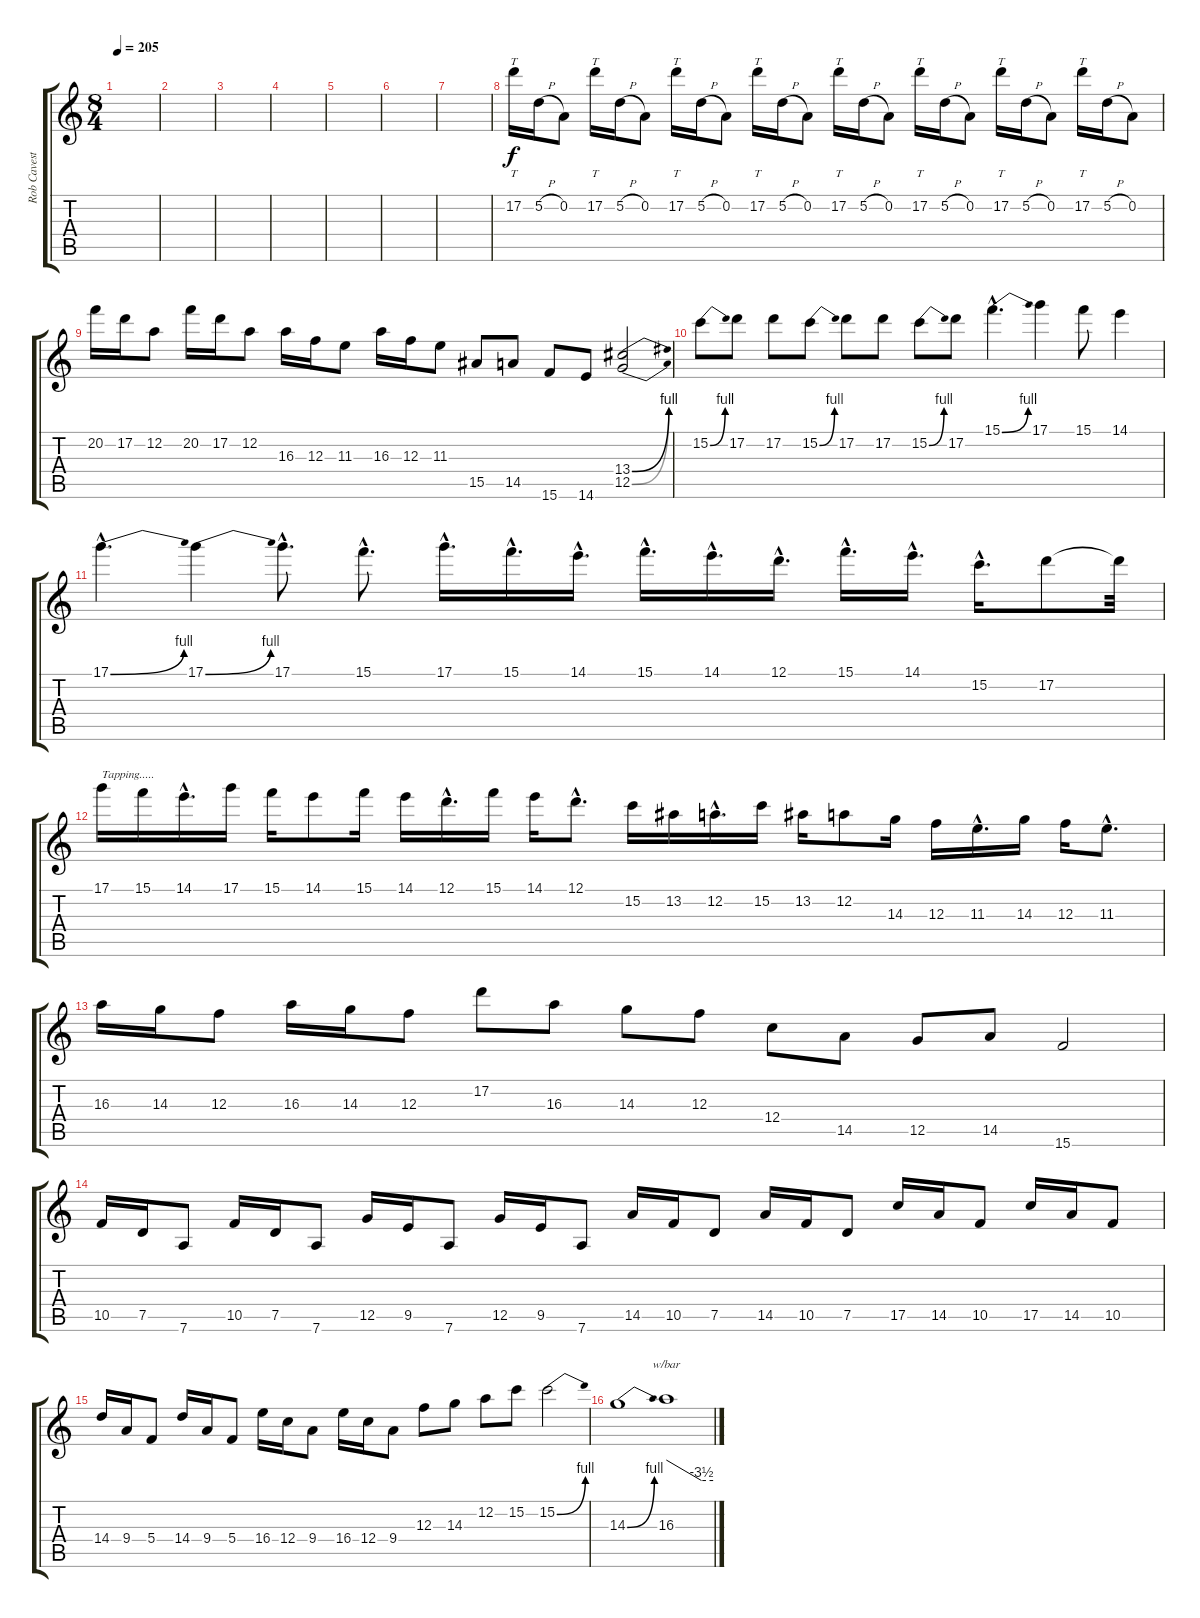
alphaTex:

\track ("Rob Cavestany - Guitar" "Rob Cavest") {instrument distortionguitar}
\staff {score tabs}
\tuning (D4 A3 F3 C3 G2 D2) {hide}
\ts (8 4)
\tempo 205
\clef g2
\ks c
|
|
|
|
|
|
|
17.2.16{tt} 5.2{h}.16 0.2.8 17.2.16{tt} 5.2{h}.16 0.2.8 17.2.16{tt} 5.2{h}.16 0.2.8 17.2.16{tt} 5.2{h}.16 0.2.8 17.2.16{tt} 5.2{h}.16 0.2.8 17.2.16{tt} 5.2{h}.16 0.2.8 17.2.16{tt} 5.2{h}.16 0.2.8 17.2.16{tt} 5.2{h}.16 0.2.8 |
20.2.16 17.2.16 12.2.8 20.2.16 17.2.16 12.2.8 16.3.16 12.3.16 11.3.8 16.3.16 12.3.16 11.3.8 15.5.8 14.5.8 15.6.8 14.6.8 (13.4{be (bend 0 0 60 4)} 12.5{be (bend 0 0 60 4)}).2 |
15.2{be (bend 0 0 60 4)}.8 17.2.8 17.2.8 15.2{be (bend 0 0 60 4)}.8 17.2.8 17.2.8 15.2{be (bend 0 0 60 4)}.8 17.2.8 15.1{be (bend 0 0 60 4) hac}.4{d} 17.1.4 15.1.8 14.1.4 |
17.1{be (bend 0 0 60 4) hac}.4{d} 17.1{be (bend 0 0 60 4)}.4 17.1{hac}.8{d} 15.1{hac}.8{d} 17.1{hac}.16{d} 15.1{hac}.16{d} 14.1{hac}.16{d} 15.1{hac}.16{d} 14.1{hac}.16{d} 12.1{hac}.16{d} 15.1{hac}.16{d} 14.1{hac}.16{d} 15.2{hac}.16{d} 17.2.8 17.2{t}.32 |
17.1.16{txt "Tapping....."} 15.1.16 14.1{hac}.16{d} 17.1.16 15.1.16 14.1.8 15.1.16 14.1.16 12.1{hac}.16{d} 15.1.16 14.1.16 12.1{hac}.8{d} 15.2.16 13.2.16 12.2{hac}.16{d} 15.2.16 13.2.16 12.2.8 14.3.16 12.3.16 11.3{hac}.16{d} 14.3.16 12.3.16 11.3{hac}.8{d} |
16.3.16 14.3.16 12.3.8 16.3.16 14.3.16 12.3.8 17.2.8 16.3.8 14.3.8 12.3.8 12.4.8 14.5.8 12.5.8 14.5.8 15.6.2 |
10.5.16 7.5.16 7.6.8 10.5.16 7.5.16 7.6.8 12.5.16 9.5.16 7.6.8 12.5.16 9.5.16 7.6.8 14.5.16 10.5.16 7.5.8 14.5.16 10.5.16 7.5.8 17.5.16 14.5.16 10.5.8 17.5.16 14.5.16 10.5.8 |
14.4.16 9.4.16 5.4.8 14.4.16 9.4.16 5.4.8 16.4.16 12.4.16 9.4.8 16.4.16 12.4.16 9.4.8 12.3.8 14.3.8 12.2.8 15.2.8 15.2{be (bend 0 0 60 4)}.2 |
14.3{be (bend 0 0 60 4)}.1 16.3.1{tbe (custom default 0 0 45 -14 60 -14)}
